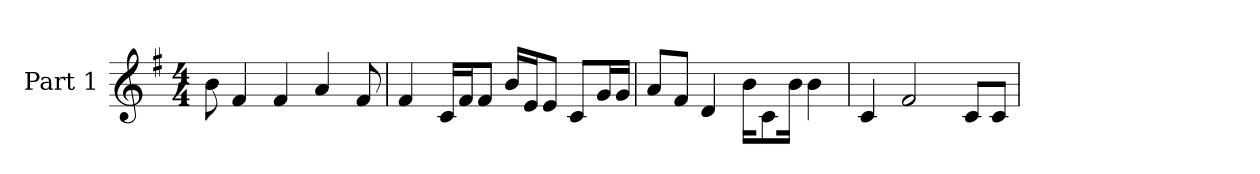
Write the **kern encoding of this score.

**kern
*part1
*staff1
*I"Part 1
*clefG2
*k[f#]
*G:
*M4/4
=1
8b
4f#
4f#
4a
8f#
=2
4f#
16c/LL
16f#/J
8f#/J
16b/LL
16e/J
8e/J
8c/L
16g/L
16g/JJ
=3
8a/L
8f#/J
4d
16b\KL
8c\
16b\Jk
4b
=4
4c
2f#
8c/L
8c/J
=
*-
